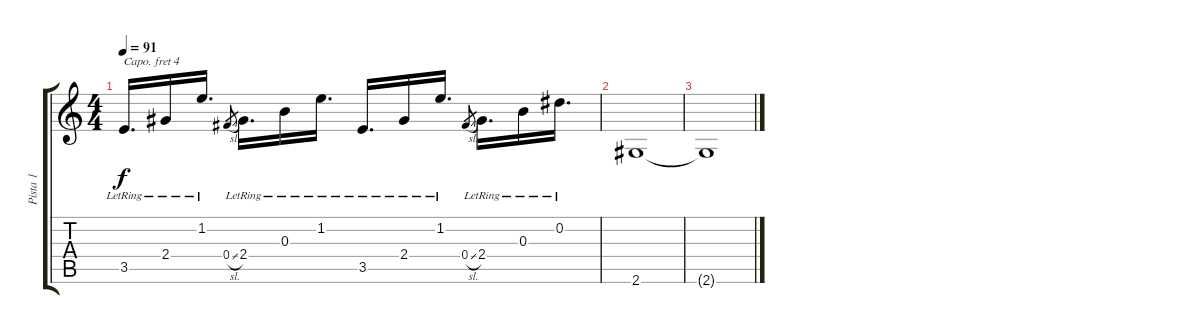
\track ("Pista 1" "Pista 1") {instrument electricguitarclean}
\staff {score tabs}
\capo 4
\tuning (E4 B3 G3 D3 A2 D2) {hide}
\ts (4 4)
\tempo 91
\clef g2
\ks c
3.5{lr}.16{d dy f} 2.4{lr}.16 1.2{lr}.16{d} 0.4{sl}.8{gr} 2.4{lr}.16{d} 0.3{lr}.16 1.2{lr}.16{d} 3.5{lr}.16{d} 2.4{lr}.16 1.2{lr}.16{d} 0.4{sl}.8{gr} 2.4{lr}.16{d} 0.3{lr}.16 0.2{lr}.16{d} |
2.6.1 |
2.6{t}.1
